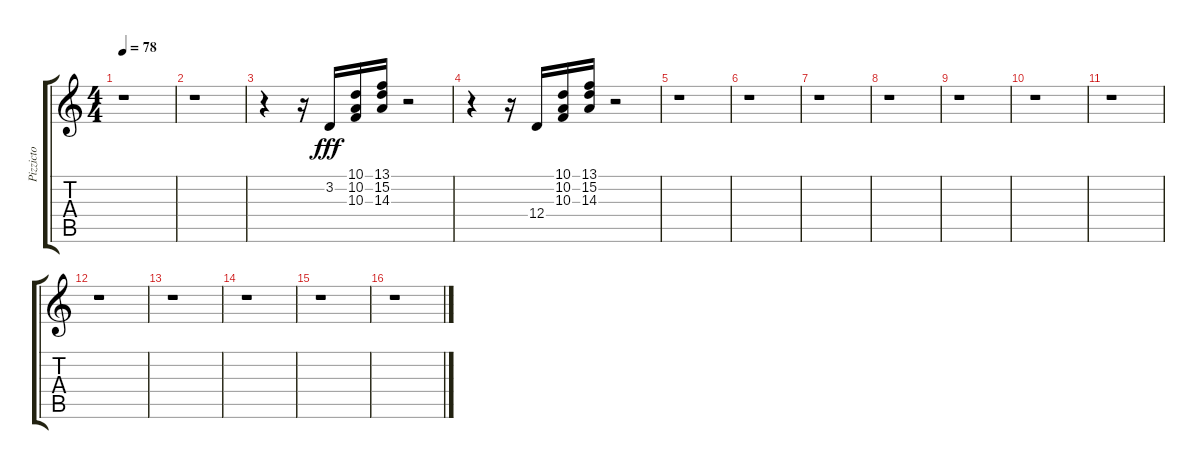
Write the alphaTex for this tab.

\track ("Pizzicto" "Pizzicto") {instrument pizzicatostrings}
\staff {score tabs}
\tuning (E4 B3 G3 D3 A2 E2) {hide}
\ts (4 4)
\tempo 78
\clef g2
\ks c
r.1{dy fff} |
r.1 |
r.4 r.16 3.2.16 (10.1 10.2 10.3).16 (13.1 15.2 14.3).16 r.2 |
r.4 r.16 12.4.16 (10.1 10.2 10.3).16 (13.1 15.2 14.3).16 r.2 |
r.1 |
r.1 |
r.1 |
r.1 |
r.1 |
r.1 |
r.1 |
r.1 |
r.1 |
r.1 |
r.1 |
r.1
